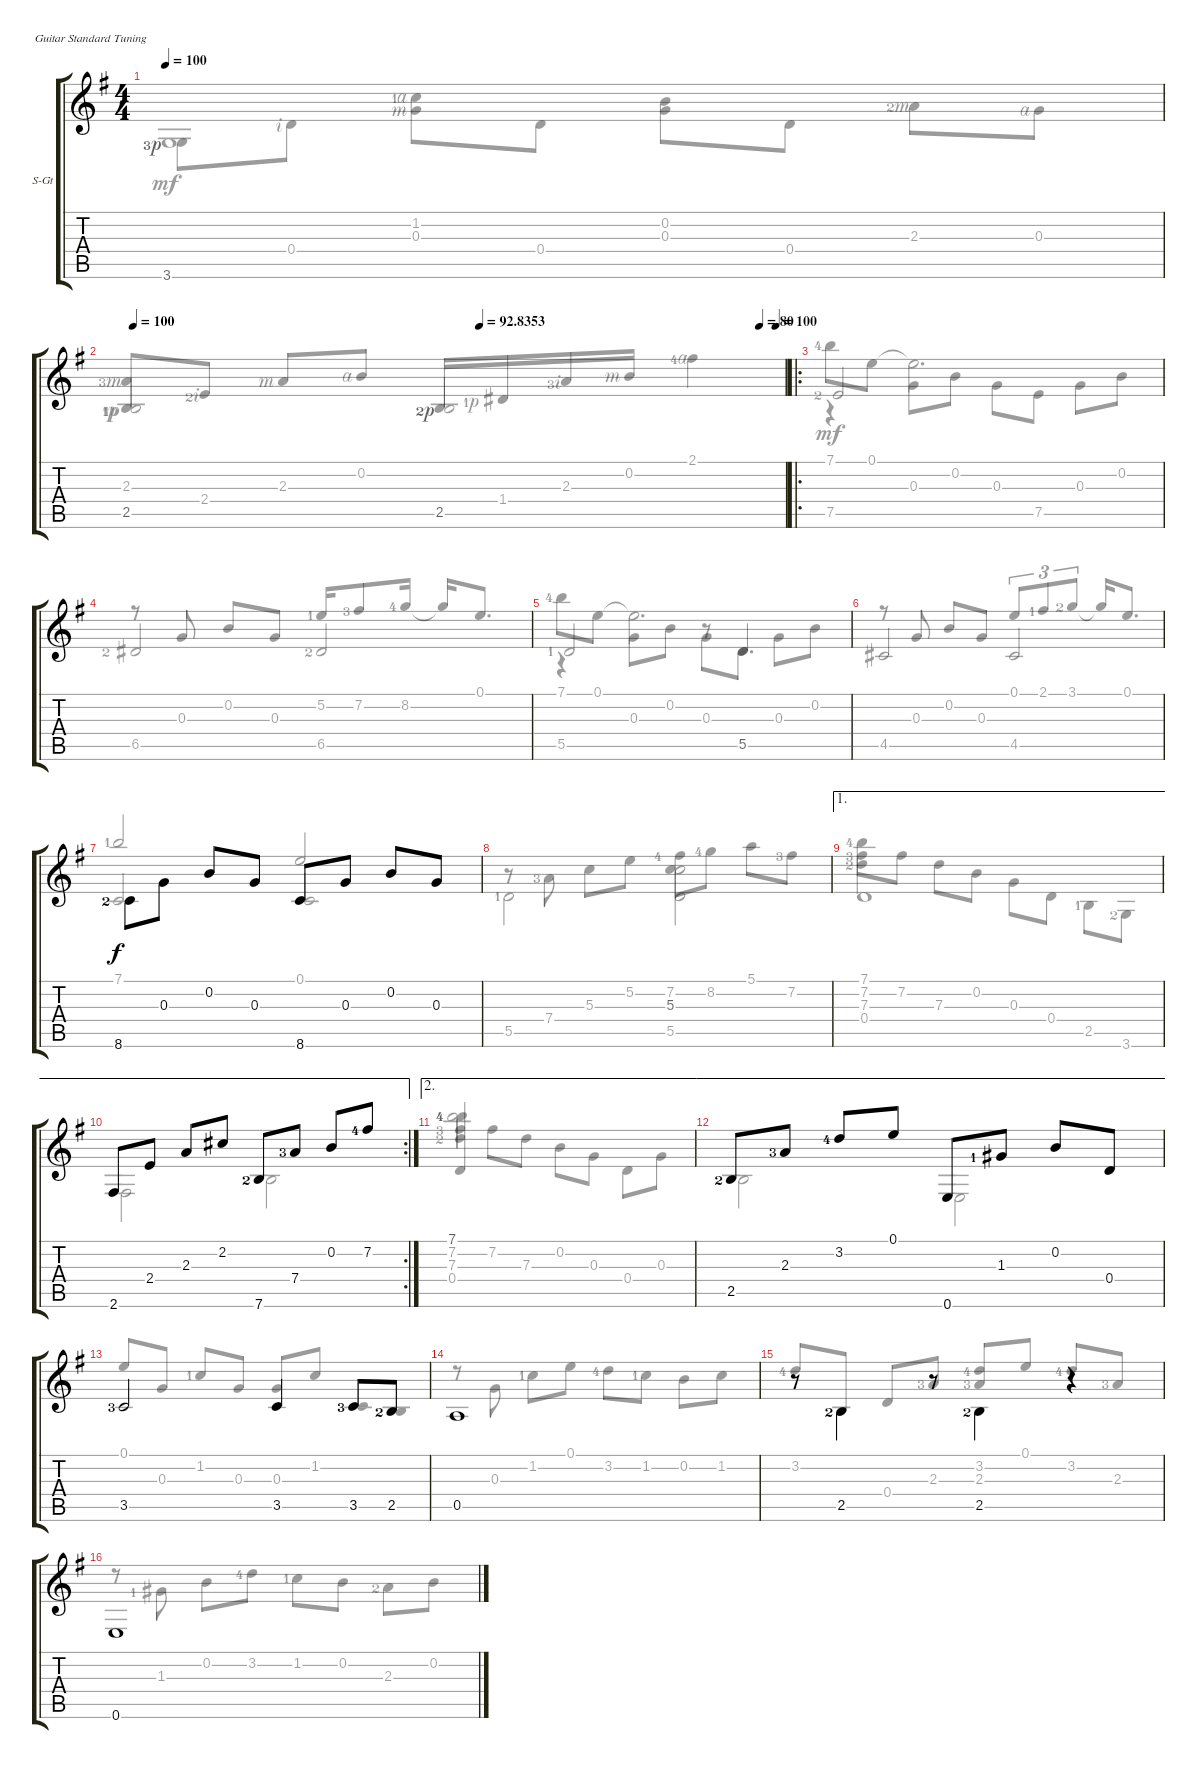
\defaultSystemsLayout 4
\bracketExtendMode groupsimilarinstruments
\firstSystemTrackNameOrientation horizontal
\otherSystemsTrackNameOrientation horizontal
\track ("Steel Guitar" "S-Gt") {instrument acousticguitarsteel}
\staff {score tabs}
\tuning (E4 B3 G3 D3 A2 E2)
\voice
\ts (4 4)
\tempo 100
\clef g2
\ks g
|
\tempo (100 0.0125)
\tempo (92.8353 0.5375)
\tempo (80 0.9625)
\tempo (100 0.9875)
|
\ro
|
|
|
|
8.6{lf 3}.8{beam invert} 0.3.8 0.2.8 0.3.8 8.6.8 0.3.8 0.2.8 0.3.8 |
|
\ae 1
|
\ae 1
\rc 2
2.6.8 2.4.8 2.3.8 2.2.8 7.6{lf 3}.8 7.4{lf 4}.8 0.2.8 7.2{lf 5}.8 |
\ae 2
|
\ae 2
2.5{lf 3}.8 2.3{lf 4}.8 3.2{lf 5}.8 0.1.8 0.6.8 1.3{lf 2}.8 0.2.8 0.4.8 |
3.5{lf 4}.2 3.5.4 3.5{lf 4}.8 2.5{lf 3}.8 |
0.5.1 |
r.8{beam invert} 2.5{lf 3}.4{beam invert} r.8{beam invert} 2.5{lf 3}.4{beam invert} r.4 |
0.6.1
\voice
\clef g2
\ottava regular
\simile none
\ks g
3.6{lf 4 rf 1}.8{dy mf} 0.4{rf 2}.8 (0.3{rf 3} 1.2{lf 2 rf 4}).8 0.4.8 (0.3 0.2).8 0.4.8 2.3{lf 3 rf 3}.8 0.3{rf 4}.8 |
(2.3{lf 4 rf 3} 2.5{lf 2 rf 1}).8{beam invert} 2.4{lf 3 rf 2}.8 2.3{rf 3}.8 0.2{rf 4}.8 2.5{lf 3 rf 1}.16{beam invert} 1.4{lf 2 rf 1}.16 2.3{lf 4 rf 2}.16 0.2{rf 3}.16 2.1{lf 5 rf 4}.4 |
7.5{lf 3}.2{beam invert} |
r.8{beam invert} 0.3.8{beam invert} 0.2.8{beam invert} 0.3.8 5.2{lf 2}.16{beam invert} 7.2{lf 4}.8 8.2{lf 5}.16 8.2{t}.16{beam invert} 0.1.8{d} |
5.5{lf 2}.2{beam invert} r.8 5.5.4{d beam invert} |
r.8 0.3.8{beam invert} 0.2.8{beam invert} 0.3.8 0.1.8{tu (3 2) beam invert} 2.1{lf 2}.8{tu (3 2)} 3.1{lf 3}.8{tu (3 2)} 3.1{t}.16{beam invert} 0.1.8{d} |
|
5.5{lf 2}.2 (5.5 5.3).2 |
(7.2{lf 4} 7.3{lf 3}).4 |
2.6.2 7.6{lf 3}.2 |
(7.2{lf 4} 7.3{lf 3} 0.4).4{beam invert} |
2.5{lf 3}.2 0.6.2 |
0.1.8{beam invert} 0.3.8 1.2{lf 2}.8{beam invert} 0.3.8 0.3.8{beam invert} 1.2.8 3.5{lf 4}.8{beam invert} 2.5{lf 3}.8 |
r.8 0.3.8 1.2{lf 2}.8 0.1.8 3.2{lf 5}.8 1.2{lf 2}.8 0.2.8 1.2.8 |
3.2{lf 5}.8{beam invert} 2.5{lf 3}.8 0.4.8{beam invert} 2.3{lf 4}.8 (3.2{lf 5} 2.3{lf 4}).8{beam invert} 0.1.8 3.2{lf 5}.8{beam invert} 2.3{lf 4}.8 |
r.8 1.3{lf 2}.8 0.2.8 3.2{lf 5}.8 1.2{lf 2}.8 0.2.8 2.3{lf 3}.8 0.2.8
\voice
\clef g2
\ottava regular
\simile none
\ks g
3.6{lf 4 rf 1}.1{dy mf} |
2.5{lf 2 rf 1}.2{beam invert} 2.5{lf 3 rf 1}.2{beam invert} |
r.4 0.3.8 0.2.8 0.3.8 7.5.8 0.3.8 0.2.8 |
6.5{lf 3}.2{beam invert} 6.5{lf 3}.2{beam invert} |
r.4 0.3.8 0.2.8 0.3.8 5.5.8 0.3.8 0.2.8 |
4.5.2{beam invert} 4.5.2{beam invert} |
7.1{lf 2}.2{beam invert} 0.1.2{beam invert} |
r.8 7.4{lf 4}.8 5.3.8 5.2.8 (7.2{lf 5} 5.3).8 8.2{lf 5}.8 5.1.8 7.2{lf 4}.8 |
7.1{lf 5}.8 7.2.8 7.3.8 0.2.8 0.3.8 0.4.8 2.5{lf 2}.8 3.6{lf 3}.8 |
|
7.1{lf 5}.4 7.2.8 7.3.8 0.2.8 0.3.8 0.4.8 0.3.8 |
|
|
|
|
\voice
\clef g2
\ottava regular
\simile none
\ks g
|
|
7.1{lf 5}.8 0.1.8 0.1{t}.2{d} |
|
7.1{lf 5}.8 0.1.8 0.1{t}.2{d} |
|
8.6{lf 3}.2{beam invert} 8.6.2{beam invert} |
|
0.4.1 |
|
7.1{lf 5}.2 |
|
|
|
|
